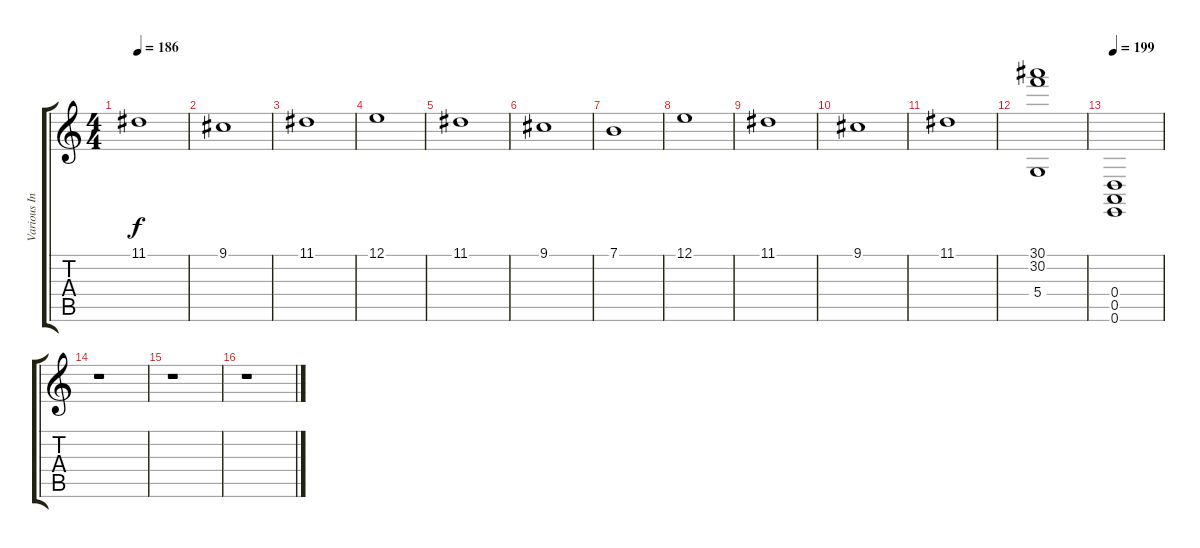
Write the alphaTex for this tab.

\track ("Various Ins. 2" "Various In") {instrument cello}
\staff {score tabs}
\tuning (E4 B3 G3 D3 A2 E2) {hide}
\ts (4 4)
\tempo 186
\clef g2
\ks c
11.1.1{dy f} |
9.1.1 |
11.1.1 |
\section ("" "")
12.1.1 |
11.1.1 |
9.1.1 |
7.1.1 |
12.1.1 |
11.1.1 |
9.1.1 |
11.1.1 |
(30.1 30.2 5.4).1{volume 14 instrument reversecymbal} |
\section ("" "")
\tempo 199
(0.4 0.5 0.6).1{volume 16 instrument gunshot} |
r.1 |
r.1 |
r.1
